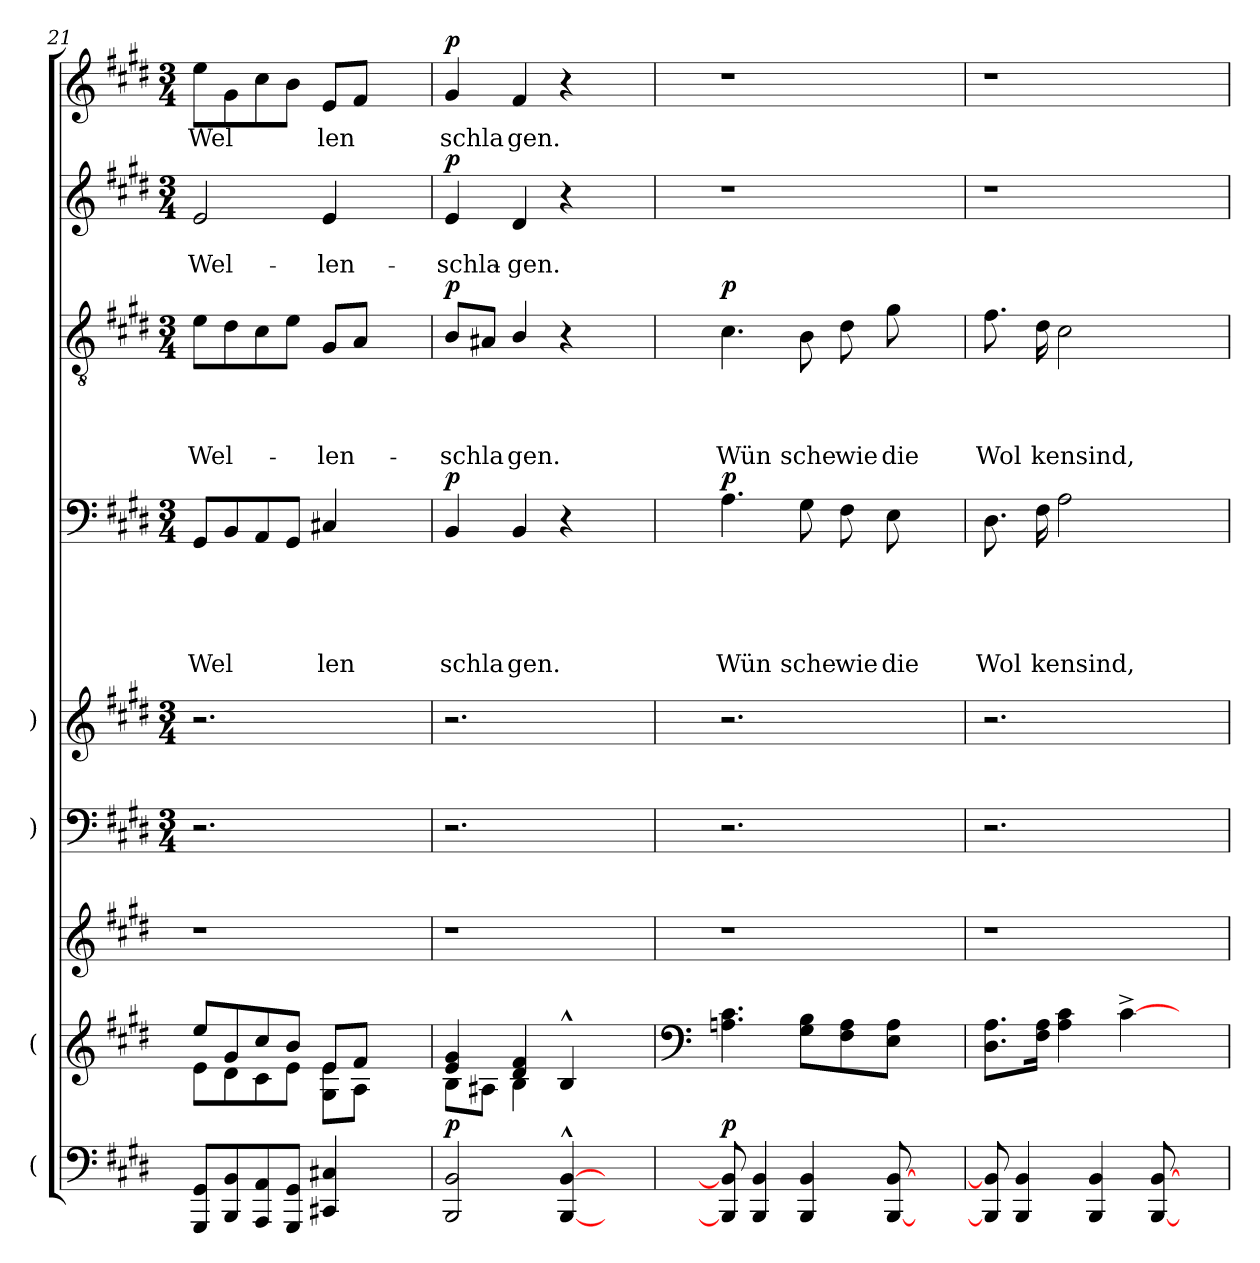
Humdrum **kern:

**kern	**dynam	**kern	**kern	**kern	**kern	**kern	**text	**text	**text	**text	**text	**dynam	**kern	**text	**text	**text	**text	**dynam	**kern	**text	**text	**dynam	**kern	**text	**dynam
*part9	*part9	*part8	*part7	*part6	*part5	*part4	*part4	*part4	*part4	*part4	*part4	*part4	*part3	*part3	*part3	*part3	*part3	*part3	*part2	*part2	*part2	*part2	*part1	*part1	*part1
*staff9	*staff9	*staff8	*staff7	*staff6	*staff5	*staff4	*staff4	*staff4	*staff4	*staff4	*staff4	*staff4	*staff3	*staff3	*staff3	*staff3	*staff3	*staff3	*staff2	*staff2	*staff2	*staff2	*staff1	*staff1	*staff1
*I"(	*	*I"(	*	*I")	*I")	*	*	*	*	*	*	*	*	*	*	*	*	*	*	*	*	*	*	*	*
*clefF4	*	*clefG2	*clefG2	*clefF4	*clefG2	*clefF4	*	*	*	*	*	*	*clefGv2	*	*	*	*	*	*clefG2	*	*	*	*clefG2	*	*
*k[f#c#g#d#]	*	*k[f#c#g#d#]	*k[f#c#g#d#]	*k[f#c#g#d#]	*k[f#c#g#d#]	*k[f#c#g#d#]	*	*	*	*	*	*	*k[f#c#g#d#]	*	*	*	*	*	*k[f#c#g#d#]	*	*	*	*k[f#c#g#d#]	*	*
*E:	*	*E:	*E:	*E:	*E:	*E:	*	*	*	*	*	*	*E:	*	*	*	*	*	*E:	*	*	*	*E:	*	*
*	*	*	*	*M3/4	*M3/4	*M3/4	*	*	*	*	*	*	*M3/4	*	*	*	*	*	*M3/4	*	*	*	*M3/4	*	*
=21	=21	=21	=21	=21	=21	=21	=21	=21	=21	=21	=21	=21	=21	=21	=21	=21	=21	=21	=21	=21	=21	=21	=21	=21	=21
*	*	*^	*	*	*	*	*	*	*	*	*	*	*	*	*	*	*	*	*	*	*	*	*	*	*
*	*	*	*^	*	*	*	*	*	*	*	*	*	*	*	*	*	*	*	*	*	*	*	*	*	*	*
!	!	!	!	!	!	!	!	!	!	!	!	!	!LO:LY:b	!	!	!	!	!	!LO:LY:b	!	!	!	!LO:LY:b	!	!	!LO:LY:b	!
8GGG#/ 8GG#/L	.	8ee/L	8e\L	2ryy	1r	2.r	2.r	8GG#/L	.	.	.	.	Wel	.	8e\L	.	.	.	Wel-	.	2e/	.	Wel-	.	8ee\L	Wel	.
8BBB/ 8BB/	.	8g#/	8d#\	.	.	.	.	8BB/	.	.	.	.	.	.	8d#\	.	.	.	.	.	.	.	.	.	8g#\	.	.
8AAA/ 8AA/	.	8cc#/	8c#\	.	.	.	.	8AA/	.	.	.	.	.	.	8c#\	.	.	.	.	.	.	.	.	.	8cc#\	.	.
8GGG#/ 8GG#/J	.	8b/J	8e\J	.	.	.	.	8GG#/J	.	.	.	.	.	.	8e\J	.	.	.	.	.	.	.	.	.	8b\J	.	.
!	!	!	!	!	!	!	!	!	!	!	!	!	!LO:LY:b	!	!	!	!	!	!LO:LY:b	!	!	!	!LO:LY:b	!	!	!LO:LY:b	!
4CC#X/ 4C#X/	.	8e/L	8G#\L	4e\	.	.	.	4C#X/	.	.	.	.	len	.	8G#/L	.	.	.	-len-	.	4e/	.	-len-	.	8e/L	len	.
.	.	8f#/J	8A\J	.	.	.	.	.	.	.	.	.	.	.	8A/J	.	.	.	.	.	.	.	.	.	8f#/J	.	.
4ryy	.	4ryy	4ryy	4ryy	.	4ryy	4ryy	4ryy	.	.	.	.	.	.	4ryy	.	.	.	.	.	4ryy	.	.	.	4ryy	.	.
!!LO:LB:g=z
=22	=22	=22	=22	=22	=22	=22	=22	=22	=22	=22	=22	=22	=22	=22	=22	=22	=22	=22	=22	=22	=22	=22	=22	=22	=22	=22	=22
!	!LO:DY:a	!	!	!	!	!	!	!	!	!	!	!	!LO:LY:b	!LO:DY:a	!	!	!	!	!LO:LY:b	!LO:DY:a	!	!	!LO:LY:b	!LO:DY:a	!	!LO:LY:b	!LO:DY:a
*	*	*	*v	*v	*	*	*	*	*	*	*	*	*	*	*	*	*	*	*	*	*	*	*	*	*	*	*
2BBB/ 2BB/	p	4e/ 4g#/	8B\L	1r	2.r	2.r	4BB/	.	.	.	.	schla	p	8B/L	.	.	.	-schla	p	4e/	.	-schla-	p	4g#/	schla	p
.	.	.	8A#X\J	.	.	.	.	.	.	.	.	.	.	8A#X/J	.	.	.	.	.	.	.	.	.	.	.	.
!	!	!	!	!	!	!	!	!	!	!	!	!LO:LY:b	!	!	!	!	!	!LO:LY:b	!	!	!	!LO:LY:b	!	!	!LO:LY:b	!
.	.	4d#/ 4f#/	4B\	.	.	.	4BB/	.	.	.	.	gen.	.	4B/	.	.	.	gen.	.	4d#/	.	-gen.	.	4f#/	gen.	.
[<4BBB/^^< [>4BB/^^<	.	4B^^>/	4ryy	.	.	.	4r	.	.	.	.	.	.	4r	.	.	.	.	.	4r	.	.	.	4r	.	.
4ryy	.	4ryy	4ryy	.	4ryy	4ryy	4ryy	.	.	.	.	.	.	4ryy	.	.	.	.	.	4ryy	.	.	.	4ryy	.	.
*	*	*v	*v	*	*	*	*	*	*	*	*	*	*	*	*	*	*	*	*	*	*	*	*	*	*	*
=23	=23	=23	=23	=23	=23	=23	=23	=23	=23	=23	=23	=23	=23	=23	=23	=23	=23	=23	=23	=23	=23	=23	=23	=23	=23
*	*	*clefF4	*	*	*	*	*	*	*	*	*	*	*	*	*	*	*	*	*	*	*	*	*	*	*
*	*	*^	*	*	*	*	*	*	*	*	*	*	*	*	*	*	*	*	*	*	*	*	*	*	*
!	!LO:DY:a	!	!	!	!	!	!	!	!	!	!	!LO:LY:b	!LO:DY:a	!	!	!	!	!LO:LY:b	!LO:DY:a	!LO:N:vis=1	!	!	!	!LO:N:vis=1	!	!
*	*	*v	*v	*	*	*	*	*	*	*	*	*	*	*	*	*	*	*	*	*	*	*	*	*	*	*
8BBB/] 8BB/]	p	4.An\ 4.c#\	1r	2.r	2.r	4.A\	.	.	.	.	Wün	p	4.c#\	.	.	.	Wün	p	2.r	.	.	.	2.r	.	.
4BBB/ 4BB/	.	.	.	.	.	.	.	.	.	.	.	.	.	.	.	.	.	.	.	.	.	.	.	.	.
!	!	!	!	!	!	!	!	!	!	!	!LO:LY:b	!	!	!	!	!	!LO:LY:b	!	!	!	!	!	!	!	!
4BBB/ 4BB/	.	8G#\ 8B\L	.	.	.	8G#\	.	.	.	.	sche	.	8B\	.	.	.	sche	.	.	.	.	.	.	.	.
!	!	!	!	!	!	!	!	!	!	!	!LO:LY:b	!	!	!	!	!	!LO:LY:b	!	!	!	!	!	!	!	!
.	.	8F#\ 8A\	.	.	.	8F#\	.	.	.	.	wie	.	8d#\	.	.	.	wie	.	.	.	.	.	.	.	.
!	!	!	!	!	!	!	!	!	!	!	!LO:LY:b	!	!	!	!	!	!LO:LY:b	!	!	!	!	!	!	!	!
[<8BBB/ [>8BB/	.	8E\ 8A\J	.	.	.	8E\	.	.	.	.	die	.	8g#\	.	.	.	die	.	.	.	.	.	.	.	.
4ryy	.	4ryy	.	4ryy	4ryy	4ryy	.	.	.	.	.	.	4ryy	.	.	.	.	.	4ryy	.	.	.	4ryy	.	.
=24	=24	=24	=24	=24	=24	=24	=24	=24	=24	=24	=24	=24	=24	=24	=24	=24	=24	=24	=24	=24	=24	=24	=24	=24	=24
!	!	!	!	!	!	!	!	!	!	!	!LO:LY:b	!	!	!	!	!	!LO:LY:b	!	!LO:N:vis=1	!	!	!	!LO:N:vis=1	!	!
8BBB/] 8BB/]	.	8.D#\ 8.A\L	1r	2.r	2.r	8.D#\	.	.	.	.	Wol	.	8.f#\	.	.	.	Wol	.	2.r	.	.	.	2.r	.	.
4BBB/ 4BB/	.	.	.	.	.	.	.	.	.	.	.	.	.	.	.	.	.	.	.	.	.	.	.	.	.
!	!	!	!	!	!	!	!	!	!	!	!LO:LY:b	!	!	!	!	!	!LO:LY:b	!	!	!	!	!	!	!	!
.	.	16F#\ 16A\Jk	.	.	.	16F#\	.	.	.	.	kensind,	.	16d#\	.	.	.	kensind,	.	.	.	.	.	.	.	.
.	.	4A\ 4c#\	.	.	.	2A\	.	.	.	.	.	.	2c#\	.	.	.	.	.	.	.	.	.	.	.	.
4BBB/ 4BB/	.	.	.	.	.	.	.	.	.	.	.	.	.	.	.	.	.	.	.	.	.	.	.	.	.
.	.	[>4c#^>\	.	.	.	.	.	.	.	.	.	.	.	.	.	.	.	.	.	.	.	.	.	.	.
[<8BBB/ [>8BB/	.	.	.	.	.	.	.	.	.	.	.	.	.	.	.	.	.	.	.	.	.	.	.	.	.
4ryy	.	4ryy	.	4ryy	4ryy	4ryy	.	.	.	.	.	.	4ryy	.	.	.	.	.	4ryy	.	.	.	4ryy	.	.
=	=	=	=	=	=	=	=	=	=	=	=	=	=	=	=	=	=	=	=	=	=	=	=	=	=
*-	*-	*-	*-	*-	*-	*-	*-	*-	*-	*-	*-	*-	*-	*-	*-	*-	*-	*-	*-	*-	*-	*-	*-	*-	*-
